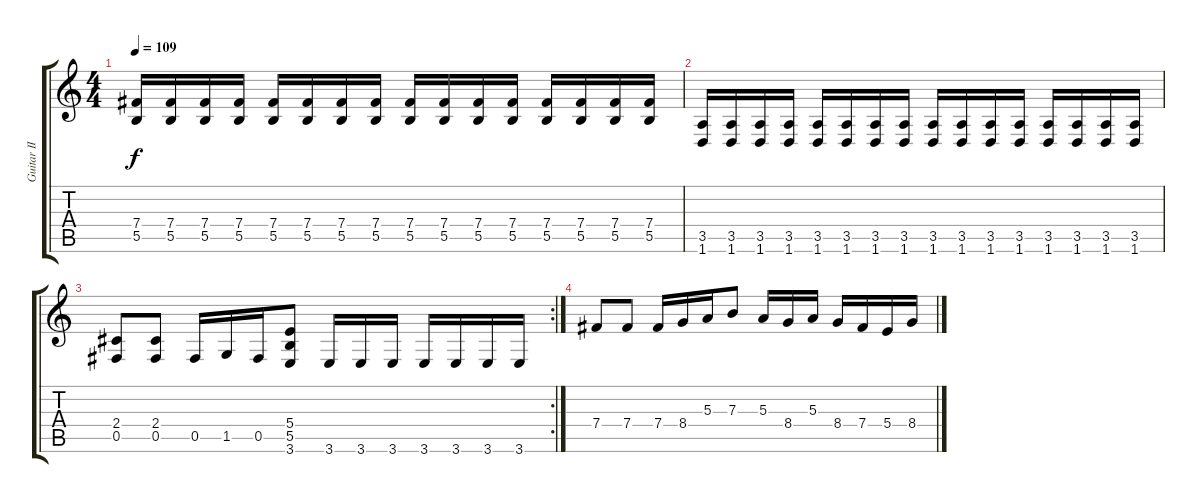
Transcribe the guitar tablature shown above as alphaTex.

\track ("Guitar II [Henriksson]" "Guitar II ") {instrument distortionguitar}
\staff {score tabs}
\tuning (Db4 Ab3 E3 B2 Gb2 Db2) {hide}
\ts (4 4)
\tempo 109
\clef g2
\ks c
(7.4 5.5).16{dy f} (7.4 5.5).16 (7.4 5.5).16 (7.4 5.5).16 (7.4 5.5).16 (7.4 5.5).16 (7.4 5.5).16 (7.4 5.5).16 (7.4 5.5).16 (7.4 5.5).16 (7.4 5.5).16 (7.4 5.5).16 (7.4 5.5).16 (7.4 5.5).16 (7.4 5.5).16 (7.4 5.5).16 |
(3.5 1.6).16 (3.5 1.6).16 (3.5 1.6).16 (3.5 1.6).16 (3.5 1.6).16 (3.5 1.6).16 (3.5 1.6).16 (3.5 1.6).16 (3.5 1.6).16 (3.5 1.6).16 (3.5 1.6).16 (3.5 1.6).16 (3.5 1.6).16 (3.5 1.6).16 (3.5 1.6).16 (3.5 1.6).16 |
\rc 2
(2.4 0.5).8 (2.4 0.5).8 0.5.16 1.5.16 0.5.16 (5.4 5.5 3.6).8 3.6.16 3.6.16 3.6.16 3.6.16 3.6.16 3.6.16 3.6.16 |
7.4.8 7.4.8 7.4.16 8.4.16 5.3.16 7.3.8 5.3.16 8.4.16 5.3.16 8.4.16 7.4.16 5.4.16 8.4.16
